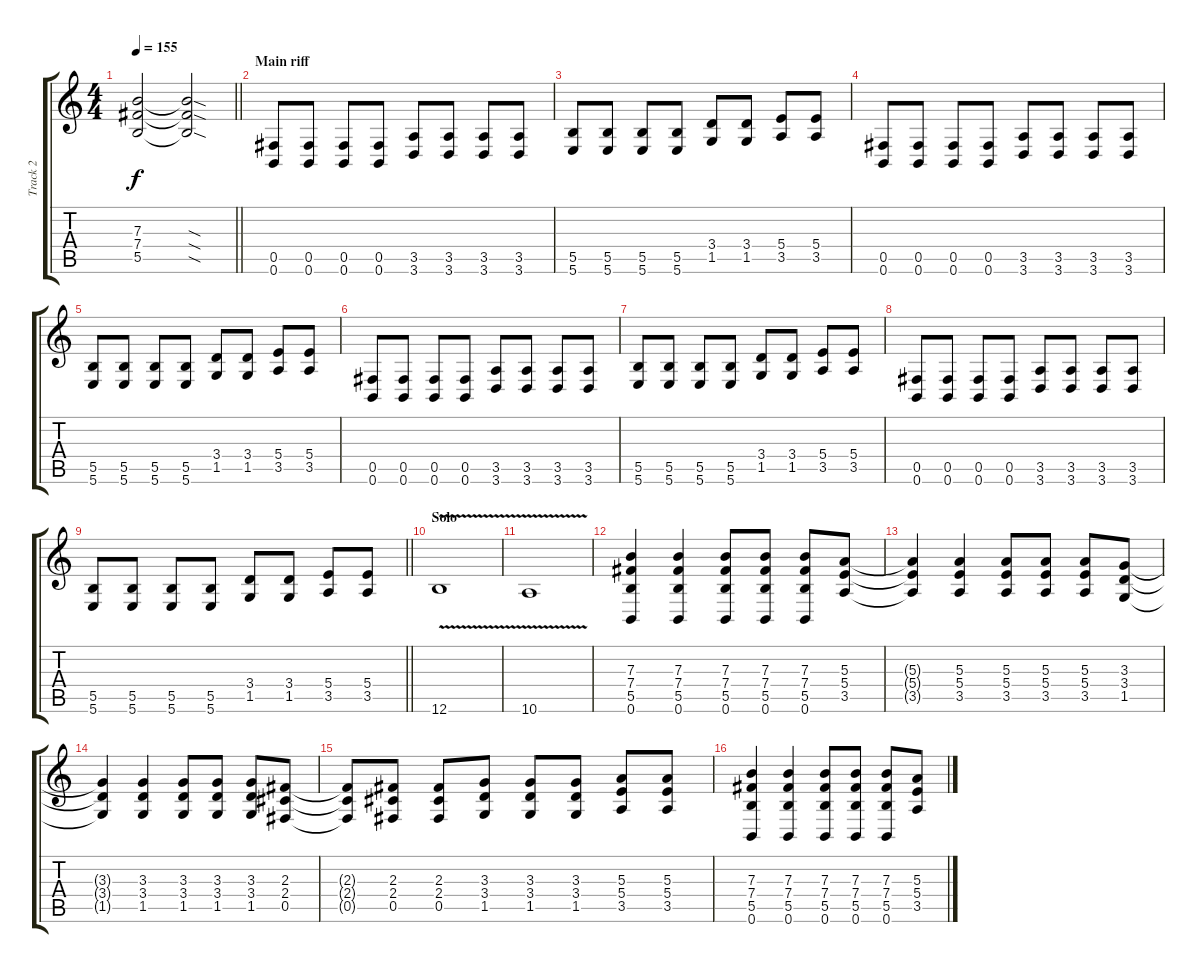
\track ("Track 2" "Track 2") {instrument distortionguitar}
\staff {score tabs}
\tuning (Db4 Ab3 E3 B2 Gb2 B1) {hide}
\ts (4 4)
\tempo 155
\clef g2
\barLineRight lightlight
\ks c
(7.3 7.4 5.5).2{dy f} (7.3{sod t} 7.4{sod t} 5.5{sod t}).2 |
\section ("" "Main riff")
(0.5 0.6).8 (0.5 0.6).8 (0.5 0.6).8 (0.5 0.6).8 (3.5 3.6).8 (3.5 3.6).8 (3.5 3.6).8 (3.5 3.6).8 |
(5.5 5.6).8 (5.5 5.6).8 (5.5 5.6).8 (5.5 5.6).8 (3.4 1.5).8 (3.4 1.5).8 (5.4 3.5).8 (5.4 3.5).8 |
(0.5 0.6).8 (0.5 0.6).8 (0.5 0.6).8 (0.5 0.6).8 (3.5 3.6).8 (3.5 3.6).8 (3.5 3.6).8 (3.5 3.6).8 |
(5.5 5.6).8 (5.5 5.6).8 (5.5 5.6).8 (5.5 5.6).8 (3.4 1.5).8 (3.4 1.5).8 (5.4 3.5).8 (5.4 3.5).8 |
(0.5 0.6).8 (0.5 0.6).8 (0.5 0.6).8 (0.5 0.6).8 (3.5 3.6).8 (3.5 3.6).8 (3.5 3.6).8 (3.5 3.6).8 |
(5.5 5.6).8 (5.5 5.6).8 (5.5 5.6).8 (5.5 5.6).8 (3.4 1.5).8 (3.4 1.5).8 (5.4 3.5).8 (5.4 3.5).8 |
(0.5 0.6).8 (0.5 0.6).8 (0.5 0.6).8 (0.5 0.6).8 (3.5 3.6).8 (3.5 3.6).8 (3.5 3.6).8 (3.5 3.6).8 |
\barLineRight lightlight
(5.5 5.6).8 (5.5 5.6).8 (5.5 5.6).8 (5.5 5.6).8 (3.4 1.5).8 (3.4 1.5).8 (5.4 3.5).8 (5.4 3.5).8 |
\section ("" "Solo")
12.6{v}.1 |
10.6{v}.1 |
(7.3 7.4 5.5 0.6).4{volume 13} (7.3 7.4 5.5 0.6).4 (7.3 7.4 5.5 0.6).8 (7.3 7.4 5.5 0.6).8 (7.3 7.4 5.5 0.6).8 (5.3 5.4 3.5).8 |
(5.3{t} 5.4{t} 3.5{t}).4 (5.3 5.4 3.5).4 (5.3 5.4 3.5).8 (5.3 5.4 3.5).8 (5.3 5.4 3.5).8 (3.3 3.4 1.5).8 |
(3.3{t} 3.4{t} 1.5{t}).4 (3.3 3.4 1.5).4 (3.3 3.4 1.5).8 (3.3 3.4 1.5).8 (3.3 3.4 1.5).8 (2.3 2.4 0.5).8 |
(2.3{t} 2.4{t} 0.5{t}).8 (2.3 2.4 0.5).8 (2.3 2.4 0.5).8 (3.3 3.4 1.5).8 (3.3 3.4 1.5).8 (3.3 3.4 1.5).8 (5.3 5.4 3.5).8 (5.3 5.4 3.5).8 |
(7.3 7.4 5.5 0.6).4 (7.3 7.4 5.5 0.6).4 (7.3 7.4 5.5 0.6).8 (7.3 7.4 5.5 0.6).8 (7.3 7.4 5.5 0.6).8 (5.3 5.4 3.5).8
